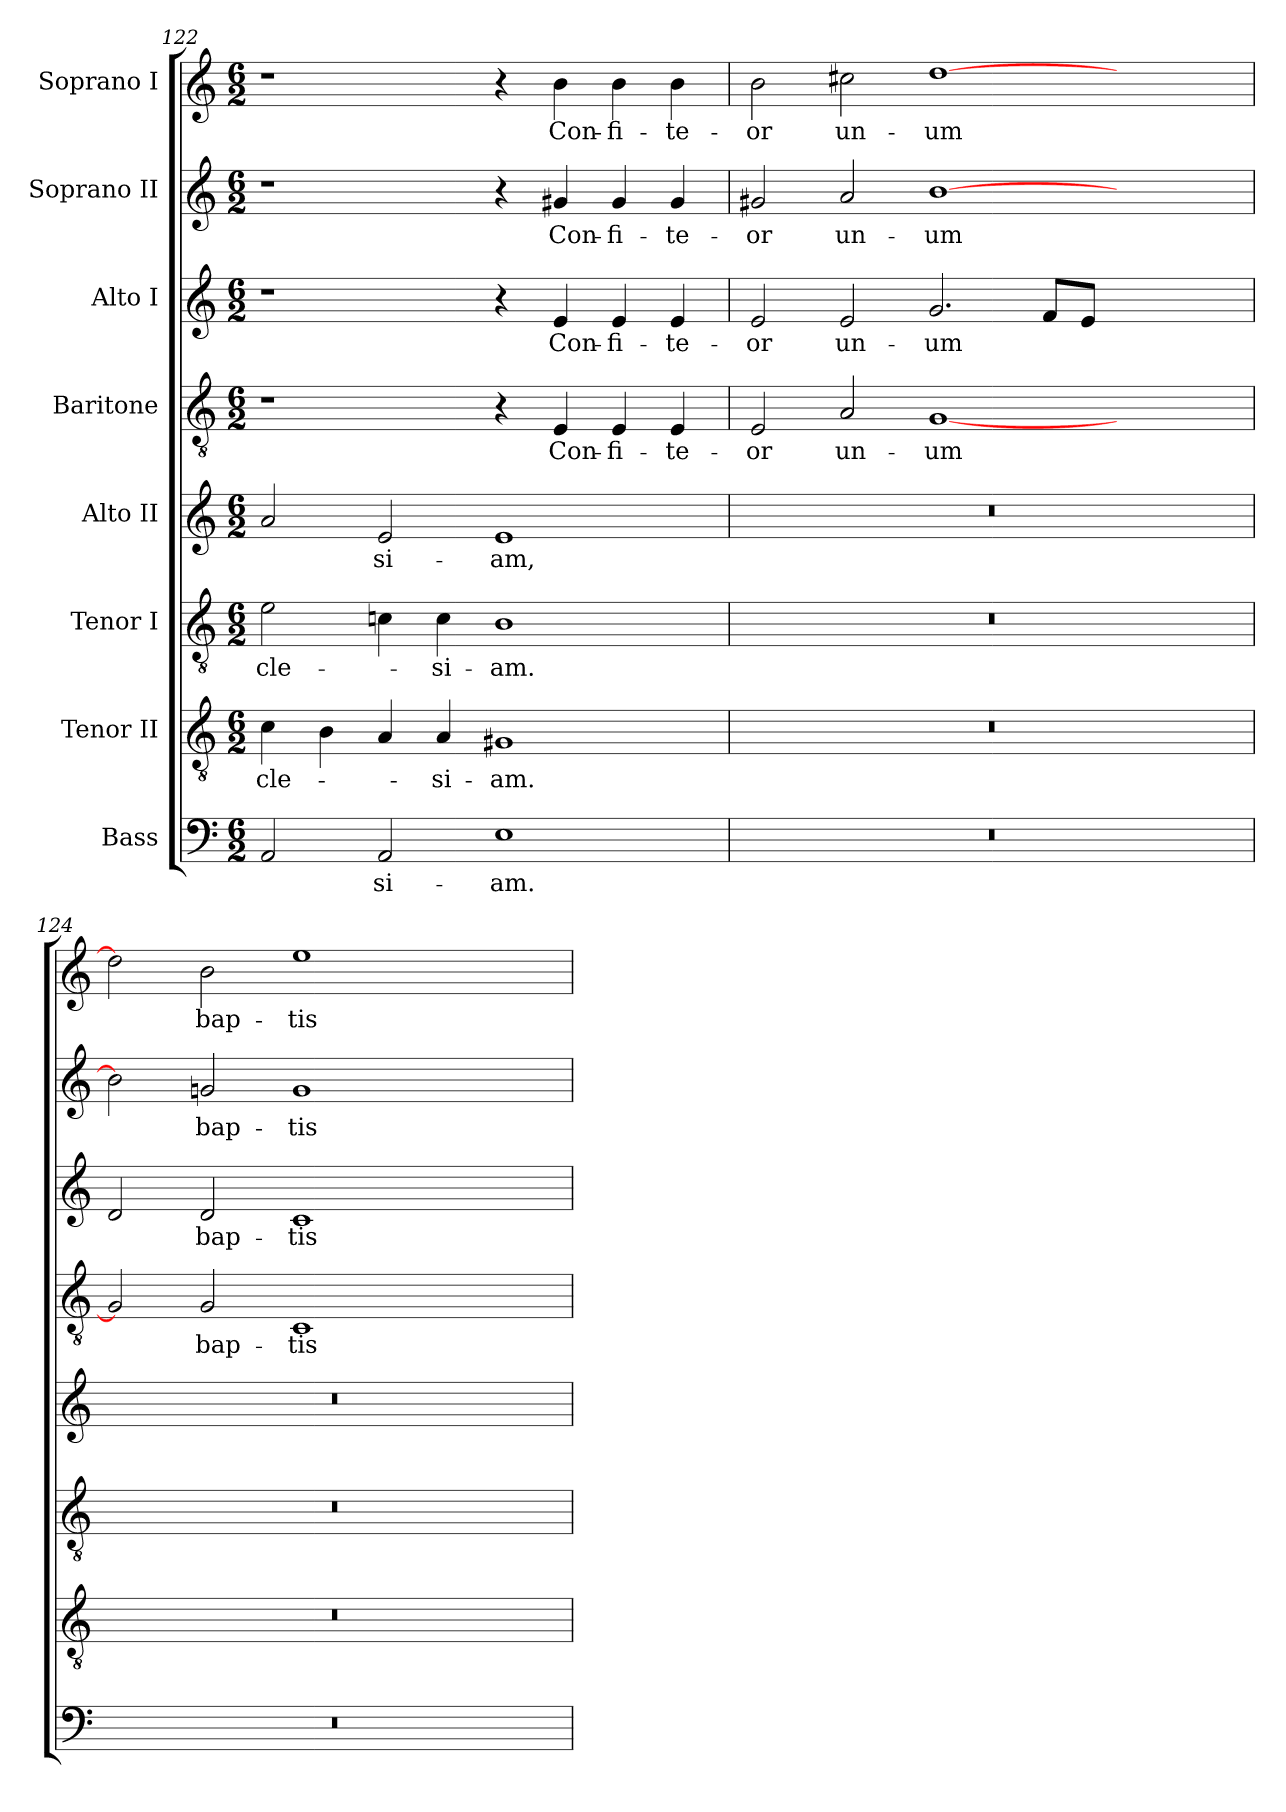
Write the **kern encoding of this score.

**kern	**text	**kern	**text	**kern	**text	**kern	**text	**kern	**text	**kern	**text	**kern	**text	**kern	**text
*part8	*part8	*part7	*part7	*part6	*part6	*part5	*part5	*part4	*part4	*part3	*part3	*part2	*part2	*part1	*part1
*staff8	*staff8	*staff7	*staff7	*staff6	*staff6	*staff5	*staff5	*staff4	*staff4	*staff3	*staff3	*staff2	*staff2	*staff1	*staff1
*I"Bass	*	*I"Tenor II	*	*I"Tenor I	*	*I"Alto II	*	*I"Baritone	*	*I"Alto I	*	*I"Soprano II	*	*I"Soprano I	*
*clefF4	*	*clefGv2	*	*clefGv2	*	*clefG2	*	*clefGv2	*	*clefG2	*	*clefG2	*	*clefG2	*
*ITrd7c12	*	*ITrd7c12	*	*ITrd7c12	*	*	*	*ITrd7c12	*	*	*	*	*	*	*
*k[]	*	*k[]	*	*k[]	*	*k[]	*	*k[]	*	*k[]	*	*k[]	*	*k[]	*
*C:	*	*C:	*	*C:	*	*C:	*	*C:	*	*C:	*	*C:	*	*C:	*
*M6/2	*	*M6/2	*	*M6/2	*	*M6/2	*	*M6/2	*	*M6/2	*	*M6/2	*	*M6/2	*
=122	=122	=122	=122	=122	=122	=122	=122	=122	=122	=122	=122	=122	=122	=122	=122
!	!	!	!LO:LY:b:color=#000000	!	!	!	!	!	!	!	!	!	!	!	!
!	!	!	!	!	!LO:LY:b:color=#000000	!	!	!	!	!	!	!	!	!	!
2AAAi/	.	4Ci\	-cle-	2Ei\	-cle-	2ai/	.	1r	.	1r	.	1r	.	1r	.
.	.	4BBi\	.	.	.	.	.	.	.	.	.	.	.	.	.
!	!LO:LY:b:color=#000000	!	!	!	!	!	!	!	!	!	!	!	!	!	!
!	!	!	!	!	!	!	!LO:LY:b:color=#000000	!	!	!	!	!	!	!	!
2AAAi/	-si-	4AAi/	.	4Cni\	.	2ei/	-si-	.	.	.	.	.	.	.	.
!	!	!	!LO:LY:b:color=#000000	!	!	!	!	!	!	!	!	!	!	!	!
!	!	!	!	!	!LO:LY:b:color=#000000	!	!	!	!	!	!	!	!	!	!
.	.	4AAi/	-si-	4Ci\	-si-	.	.	.	.	.	.	.	.	.	.
!	!LO:LY:b:color=#000000	!	!	!	!	!	!	!	!	!	!	!	!	!	!
!	!	!	!LO:LY:b:color=#000000	!	!	!	!	!	!	!	!	!	!	!	!
!	!	!	!	!	!LO:LY:b:color=#000000	!	!	!	!	!	!	!	!	!	!
!	!	!	!	!	!	!	!LO:LY:b:color=#000000	!	!	!	!	!	!	!	!
1EEi	-am.	1GG#Xi	-am.	1BBi	-am.	1ei	-am,	4r	.	4r	.	4r	.	4r	.
!	!	!	!	!	!	!	!	!	!LO:LY:b:color=#000000	!	!	!	!	!	!
!	!	!	!	!	!	!	!	!	!	!	!LO:LY:b:color=#000000	!	!	!	!
!	!	!	!	!	!	!	!	!	!	!	!	!	!LO:LY:b:color=#000000	!	!
!	!	!	!	!	!	!	!	!	!	!	!	!	!	!	!LO:LY:b:color=#000000
.	.	.	.	.	.	.	.	4EEi/	Con-	4ei/	Con-	4g#Xi/	Con-	4bi\	Con-
!	!	!	!	!	!	!	!	!	!LO:LY:b:color=#000000	!	!	!	!	!	!
!	!	!	!	!	!	!	!	!	!	!	!LO:LY:b:color=#000000	!	!	!	!
!	!	!	!	!	!	!	!	!	!	!	!	!	!LO:LY:b:color=#000000	!	!
!	!	!	!	!	!	!	!	!	!	!	!	!	!	!	!LO:LY:b:color=#000000
.	.	.	.	.	.	.	.	4EEi/	-fi-	4ei/	-fi-	4g#i/	-fi-	4bi\	-fi-
!	!	!	!	!	!	!	!	!	!LO:LY:b:color=#000000	!	!	!	!	!	!
!	!	!	!	!	!	!	!	!	!	!	!LO:LY:b:color=#000000	!	!	!	!
!	!	!	!	!	!	!	!	!	!	!	!	!	!LO:LY:b:color=#000000	!	!
!	!	!	!	!	!	!	!	!	!	!	!	!	!	!	!LO:LY:b:color=#000000
.	.	.	.	.	.	.	.	4EEi/	-te-	4ei/	-te-	4g#i/	-te-	4bi\	-te-
!!LO:LB:g=z
=123	=123	=123	=123	=123	=123	=123	=123	=123	=123	=123	=123	=123	=123	=123	=123
!LO:N:vis=1	!	!LO:N:vis=1	!	!LO:N:vis=1	!	!LO:N:vis=1	!	!	!	!	!	!	!	!	!
!	!	!	!	!	!	!	!	!	!LO:LY:b:color=#000000	!	!	!	!	!	!
!	!	!	!	!	!	!	!	!	!	!	!LO:LY:b:color=#000000	!	!	!	!
!	!	!	!	!	!	!	!	!	!	!	!	!	!LO:LY:b:color=#000000	!	!
!	!	!	!	!	!	!	!	!	!	!	!	!	!	!	!LO:LY:b:color=#000000
0.r	.	0.r	.	0.r	.	0.r	.	2EEi/	-or	2ei/	-or	2g#Xi/	-or	2bi\	-or
!	!	!	!	!	!	!	!	!	!LO:LY:b:color=#000000	!	!	!	!	!	!
!	!	!	!	!	!	!	!	!	!	!	!LO:LY:b:color=#000000	!	!	!	!
!	!	!	!	!	!	!	!	!	!	!	!	!	!LO:LY:b:color=#000000	!	!
!	!	!	!	!	!	!	!	!	!	!	!	!	!	!	!LO:LY:b:color=#000000
.	.	.	.	.	.	.	.	2AAi/	un-	2ei/	un-	2ai/	un-	2cc#Xi\	un-
!	!	!	!	!	!	!	!	!	!LO:LY:b:color=#000000	!	!	!	!	!	!
!	!	!	!	!	!	!	!	!	!	!	!LO:LY:b:color=#000000	!	!	!	!
!	!	!	!	!	!	!	!	!	!	!	!	!	!LO:LY:b:color=#000000	!	!
!	!	!	!	!	!	!	!	!	!	!	!	!	!	!	!LO:LY:b:color=#000000
.	.	.	.	.	.	.	.	[<1GGi	-um	2.gi/	-um	[>1bi	-um	[>1ddi	-um
.	.	.	.	.	.	.	.	.	.	8fi/L	.	.	.	.	.
.	.	.	.	.	.	.	.	.	.	8ei/J	.	.	.	.	.
.	.	.	.	.	.	.	.	1ryy	.	1ryy	.	1ryy	.	1ryy	.
=124	=124	=124	=124	=124	=124	=124	=124	=124	=124	=124	=124	=124	=124	=124	=124
!LO:N:vis=1	!	!LO:N:vis=1	!	!LO:N:vis=1	!	!LO:N:vis=1	!	!	!	!	!	!	!	!	!
0.r	.	0.r	.	0.r	.	0.r	.	2GGi/]	.	2di/	.	2bi\]	.	2ddi\]	.
!	!	!	!	!	!	!	!	!	!LO:LY:b:color=#000000	!	!	!	!	!	!
!	!	!	!	!	!	!	!	!	!	!	!LO:LY:b:color=#000000	!	!	!	!
!	!	!	!	!	!	!	!	!	!	!	!	!	!LO:LY:b:color=#000000	!	!
!	!	!	!	!	!	!	!	!	!	!	!	!	!	!	!LO:LY:b:color=#000000
.	.	.	.	.	.	.	.	2GGi/	bap-	2di/	bap-	2gni/	bap-	2bi\	bap-
!	!	!	!	!	!	!	!	!	!LO:LY:b:color=#000000	!	!	!	!	!	!
!	!	!	!	!	!	!	!	!	!	!	!LO:LY:b:color=#000000	!	!	!	!
!	!	!	!	!	!	!	!	!	!	!	!	!	!LO:LY:b:color=#000000	!	!
!	!	!	!	!	!	!	!	!	!	!	!	!	!	!	!LO:LY:b:color=#000000
.	.	.	.	.	.	.	.	1CCi	-tis-	1ci	-tis-	1gi	-tis-	1eei	-tis-
.	.	.	.	.	.	.	.	1ryy	.	1ryy	.	1ryy	.	1ryy	.
=	=	=	=	=	=	=	=	=	=	=	=	=	=	=	=
*-	*-	*-	*-	*-	*-	*-	*-	*-	*-	*-	*-	*-	*-	*-	*-
